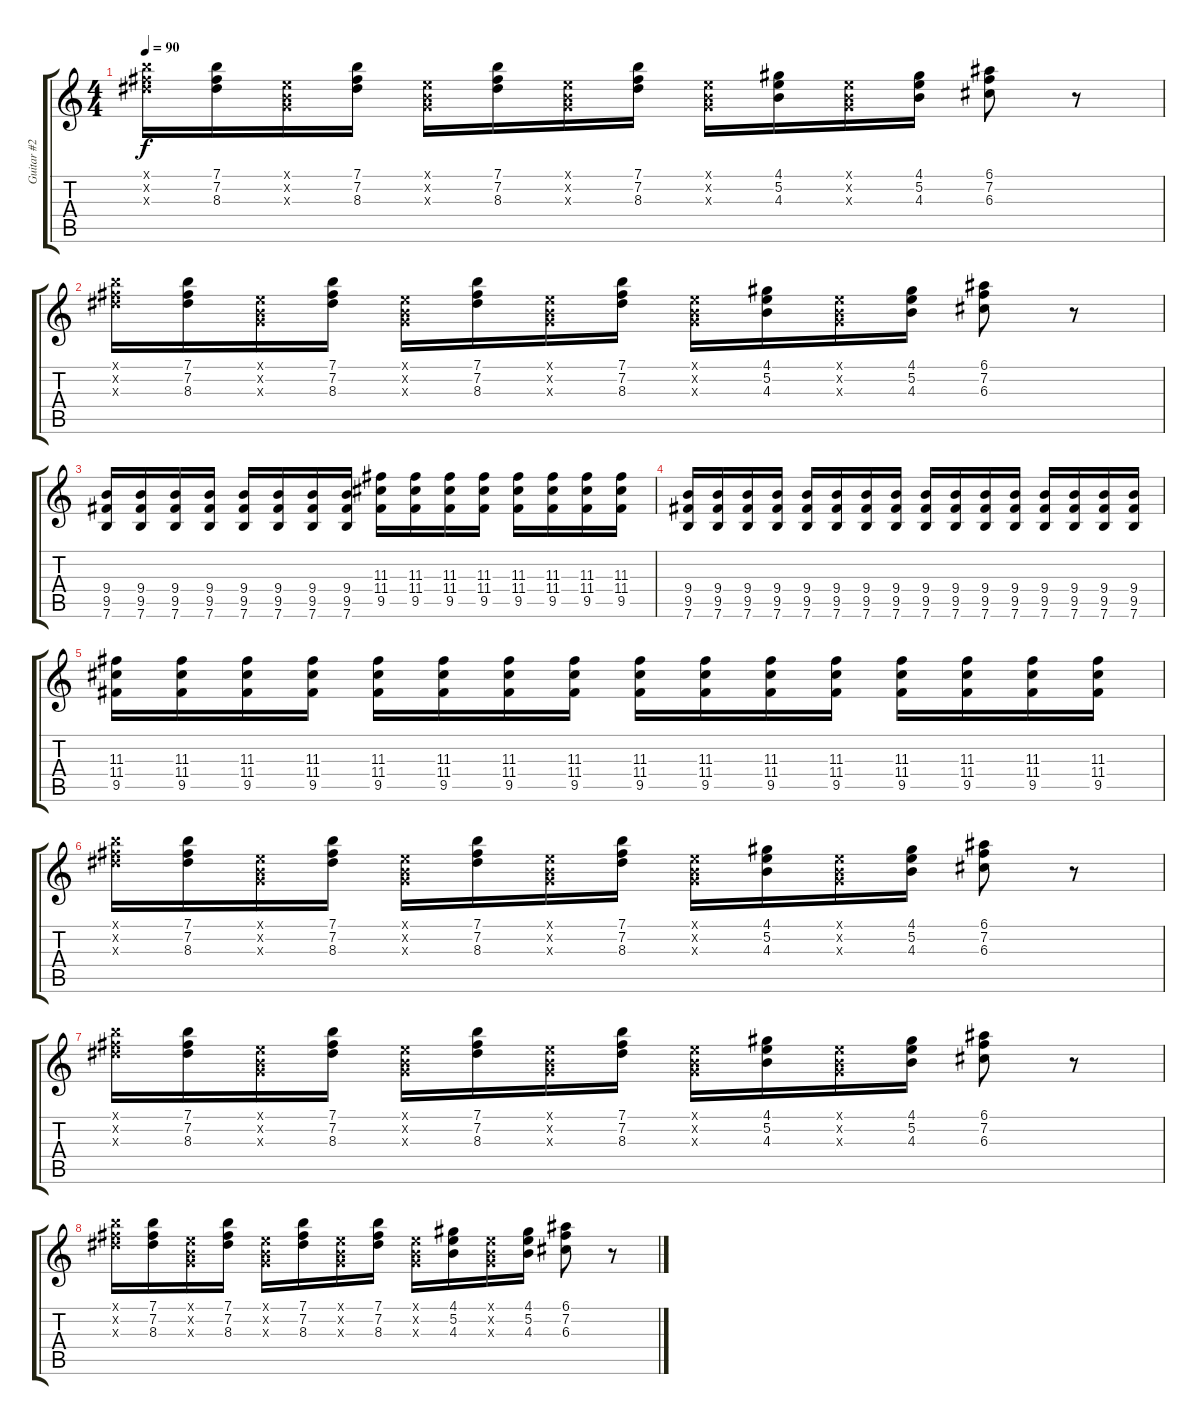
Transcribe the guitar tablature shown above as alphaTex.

\track ("Guitar #2" "Guitar #2") {instrument electricguitarclean}
\staff {score tabs}
\tuning (E4 B3 G3 D3 A2 E2) {hide}
\ts (4 4)
\tempo 90
\clef g2
\ks c
(7.1{x} 7.2{x} 8.3{x}).16{dy f} (7.1 7.2 8.3).16 (0.1{x} 0.2{x} 0.3{x}).16 (7.1 7.2 8.3).16 (0.1{x} 0.2{x} 0.3{x}).16 (7.1 7.2 8.3).16 (0.1{x} 0.2{x} 0.3{x}).16 (7.1 7.2 8.3).16 (0.1{x} 0.2{x} 0.3{x}).16 (4.1 5.2 4.3).16 (0.1{x} 0.2{x} 0.3{x}).16 (4.1 5.2 4.3).16 (6.1 7.2 6.3).8 r.8 |
(7.1{x} 7.2{x} 8.3{x}).16 (7.1 7.2 8.3).16 (0.1{x} 0.2{x} 0.3{x}).16 (7.1 7.2 8.3).16 (0.1{x} 0.2{x} 0.3{x}).16 (7.1 7.2 8.3).16 (0.1{x} 0.2{x} 0.3{x}).16 (7.1 7.2 8.3).16 (0.1{x} 0.2{x} 0.3{x}).16 (4.1 5.2 4.3).16 (0.1{x} 0.2{x} 0.3{x}).16 (4.1 5.2 4.3).16 (6.1 7.2 6.3).8 r.8 |
(9.4 9.5 7.6).16 (9.4 9.5 7.6).16 (9.4 9.5 7.6).16 (9.4 9.5 7.6).16 (9.4 9.5 7.6).16 (9.4 9.5 7.6).16 (9.4 9.5 7.6).16 (9.4 9.5 7.6).16 (11.3 11.4 9.5).16 (11.3 11.4 9.5).16 (11.3 11.4 9.5).16 (11.3 11.4 9.5).16 (11.3 11.4 9.5).16 (11.3 11.4 9.5).16 (11.3 11.4 9.5).16 (11.3 11.4 9.5).16 |
(9.4 9.5 7.6).16 (9.4 9.5 7.6).16 (9.4 9.5 7.6).16 (9.4 9.5 7.6).16 (9.4 9.5 7.6).16 (9.4 9.5 7.6).16 (9.4 9.5 7.6).16 (9.4 9.5 7.6).16 (9.4 9.5 7.6).16 (9.4 9.5 7.6).16 (9.4 9.5 7.6).16 (9.4 9.5 7.6).16 (9.4 9.5 7.6).16 (9.4 9.5 7.6).16 (9.4 9.5 7.6).16 (9.4 9.5 7.6).16 |
(11.3 11.4 9.5).16 (11.3 11.4 9.5).16 (11.3 11.4 9.5).16 (11.3 11.4 9.5).16 (11.3 11.4 9.5).16 (11.3 11.4 9.5).16 (11.3 11.4 9.5).16 (11.3 11.4 9.5).16 (11.3 11.4 9.5).16 (11.3 11.4 9.5).16 (11.3 11.4 9.5).16 (11.3 11.4 9.5).16 (11.3 11.4 9.5).16 (11.3 11.4 9.5).16 (11.3 11.4 9.5).16 (11.3 11.4 9.5).16 |
(7.1{x} 7.2{x} 8.3{x}).16 (7.1 7.2 8.3).16 (0.1{x} 0.2{x} 0.3{x}).16 (7.1 7.2 8.3).16 (0.1{x} 0.2{x} 0.3{x}).16 (7.1 7.2 8.3).16 (0.1{x} 0.2{x} 0.3{x}).16 (7.1 7.2 8.3).16 (0.1{x} 0.2{x} 0.3{x}).16 (4.1 5.2 4.3).16 (0.1{x} 0.2{x} 0.3{x}).16 (4.1 5.2 4.3).16 (6.1 7.2 6.3).8 r.8 |
(7.1{x} 7.2{x} 8.3{x}).16 (7.1 7.2 8.3).16 (0.1{x} 0.2{x} 0.3{x}).16 (7.1 7.2 8.3).16 (0.1{x} 0.2{x} 0.3{x}).16 (7.1 7.2 8.3).16 (0.1{x} 0.2{x} 0.3{x}).16 (7.1 7.2 8.3).16 (0.1{x} 0.2{x} 0.3{x}).16 (4.1 5.2 4.3).16 (0.1{x} 0.2{x} 0.3{x}).16 (4.1 5.2 4.3).16 (6.1 7.2 6.3).8 r.8 |
(7.1{x} 7.2{x} 8.3{x}).16 (7.1 7.2 8.3).16 (0.1{x} 0.2{x} 0.3{x}).16 (7.1 7.2 8.3).16 (0.1{x} 0.2{x} 0.3{x}).16 (7.1 7.2 8.3).16 (0.1{x} 0.2{x} 0.3{x}).16 (7.1 7.2 8.3).16 (0.1{x} 0.2{x} 0.3{x}).16 (4.1 5.2 4.3).16 (0.1{x} 0.2{x} 0.3{x}).16 (4.1 5.2 4.3).16 (6.1 7.2 6.3).8 r.8
